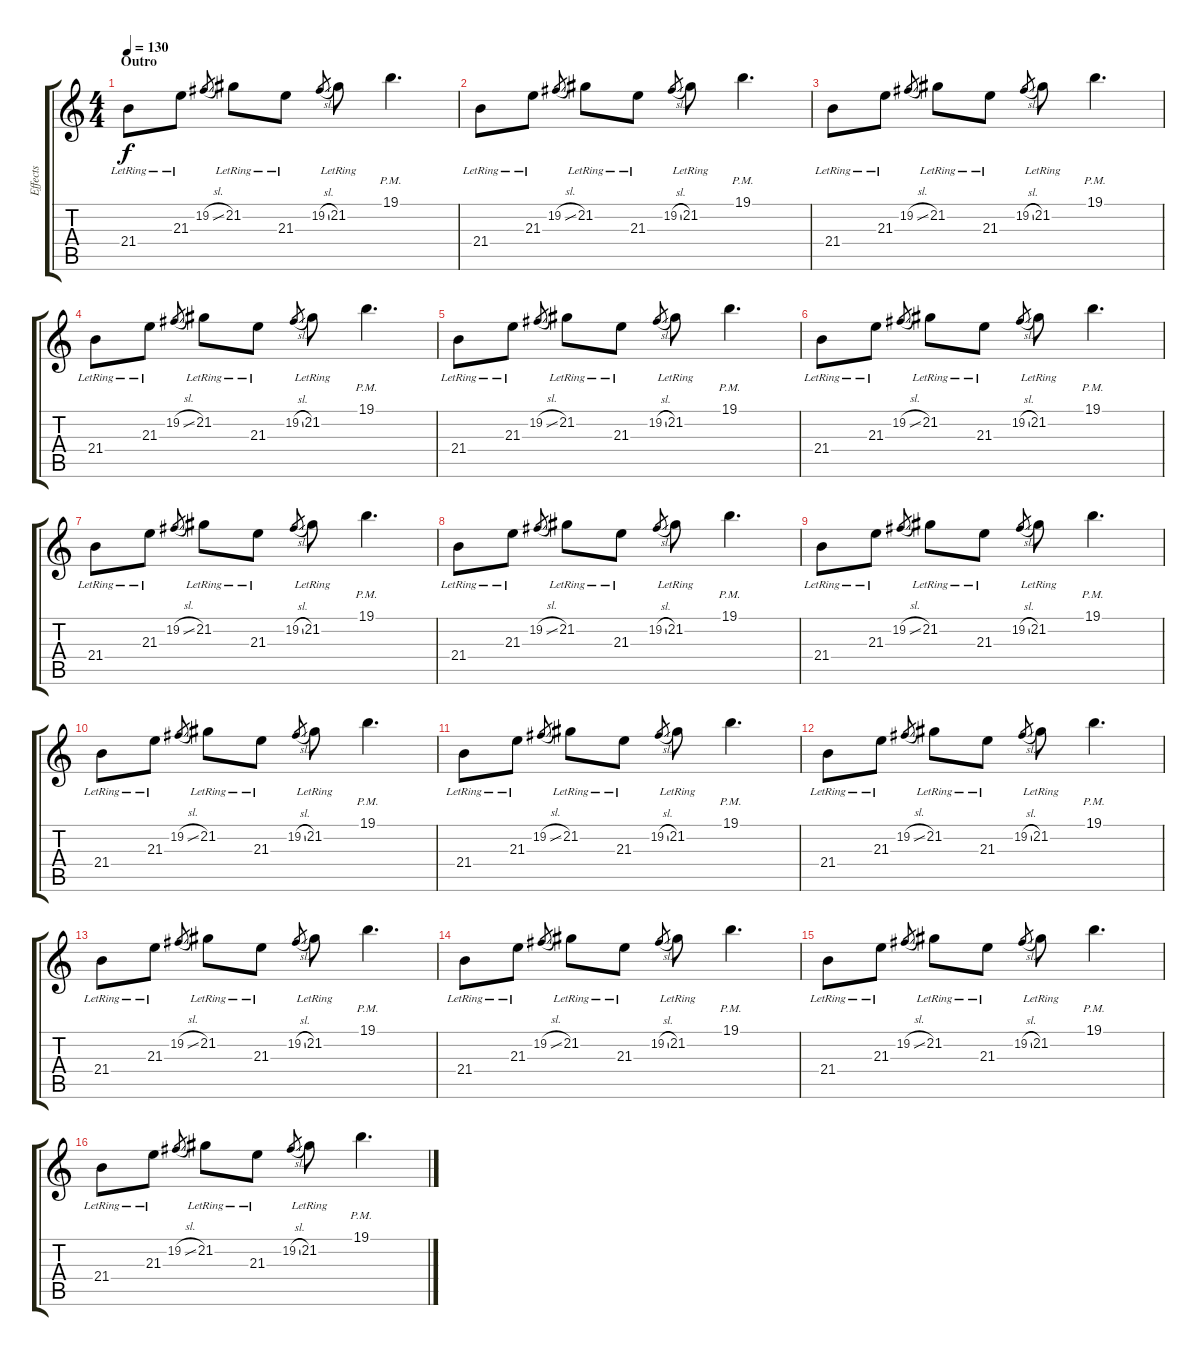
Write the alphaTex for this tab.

\track ("Effects" "Effects") {instrument stringensemble2}
\staff {score tabs}
\tuning (E4 B3 G3 D3 A2 E2) {hide}
\ts (4 4)
\section ("" "Outro")
\tempo 130
\clef g2
\ks c
21.4{lr}.8{dy f instrument fx4atmosphere} 21.3{lr}.8 19.2{sl}.8{gr} 21.2{lr}.8 21.3{lr}.8 19.2{sl}.8{gr} 21.2{lr}.8 19.1{pm}.4{d} |
21.4{lr}.8 21.3{lr}.8 19.2{sl}.8{gr} 21.2{lr}.8 21.3{lr}.8 19.2{sl}.8{gr} 21.2{lr}.8 19.1{pm}.4{d} |
21.4{lr}.8 21.3{lr}.8 19.2{sl}.8{gr} 21.2{lr}.8 21.3{lr}.8 19.2{sl}.8{gr} 21.2{lr}.8 19.1{pm}.4{d} |
21.4{lr}.8 21.3{lr}.8 19.2{sl}.8{gr} 21.2{lr}.8 21.3{lr}.8 19.2{sl}.8{gr} 21.2{lr}.8 19.1{pm}.4{d} |
21.4{lr}.8 21.3{lr}.8 19.2{sl}.8{gr} 21.2{lr}.8 21.3{lr}.8 19.2{sl}.8{gr} 21.2{lr}.8 19.1{pm}.4{d} |
21.4{lr}.8 21.3{lr}.8 19.2{sl}.8{gr} 21.2{lr}.8 21.3{lr}.8 19.2{sl}.8{gr} 21.2{lr}.8 19.1{pm}.4{d} |
21.4{lr}.8 21.3{lr}.8 19.2{sl}.8{gr} 21.2{lr}.8 21.3{lr}.8 19.2{sl}.8{gr} 21.2{lr}.8 19.1{pm}.4{d} |
21.4{lr}.8 21.3{lr}.8 19.2{sl}.8{gr} 21.2{lr}.8 21.3{lr}.8 19.2{sl}.8{gr} 21.2{lr}.8 19.1{pm}.4{d} |
21.4{lr}.8 21.3{lr}.8 19.2{sl}.8{gr} 21.2{lr}.8 21.3{lr}.8 19.2{sl}.8{gr} 21.2{lr}.8 19.1{pm}.4{d} |
21.4{lr}.8 21.3{lr}.8 19.2{sl}.8{gr} 21.2{lr}.8 21.3{lr}.8 19.2{sl}.8{gr} 21.2{lr}.8 19.1{pm}.4{d} |
21.4{lr}.8 21.3{lr}.8 19.2{sl}.8{gr} 21.2{lr}.8 21.3{lr}.8 19.2{sl}.8{gr} 21.2{lr}.8 19.1{pm}.4{d} |
21.4{lr}.8 21.3{lr}.8 19.2{sl}.8{gr} 21.2{lr}.8 21.3{lr}.8 19.2{sl}.8{gr} 21.2{lr}.8 19.1{pm}.4{d} |
21.4{lr}.8 21.3{lr}.8 19.2{sl}.8{gr} 21.2{lr}.8 21.3{lr}.8 19.2{sl}.8{gr} 21.2{lr}.8 19.1{pm}.4{d} |
21.4{lr}.8 21.3{lr}.8 19.2{sl}.8{gr} 21.2{lr}.8 21.3{lr}.8 19.2{sl}.8{gr} 21.2{lr}.8 19.1{pm}.4{d} |
21.4{lr}.8 21.3{lr}.8 19.2{sl}.8{gr} 21.2{lr}.8 21.3{lr}.8 19.2{sl}.8{gr} 21.2{lr}.8 19.1{pm}.4{d} |
21.4{lr}.8 21.3{lr}.8 19.2{sl}.8{gr} 21.2{lr}.8 21.3{lr}.8 19.2{sl}.8{gr} 21.2{lr}.8 19.1{pm}.4{d}
